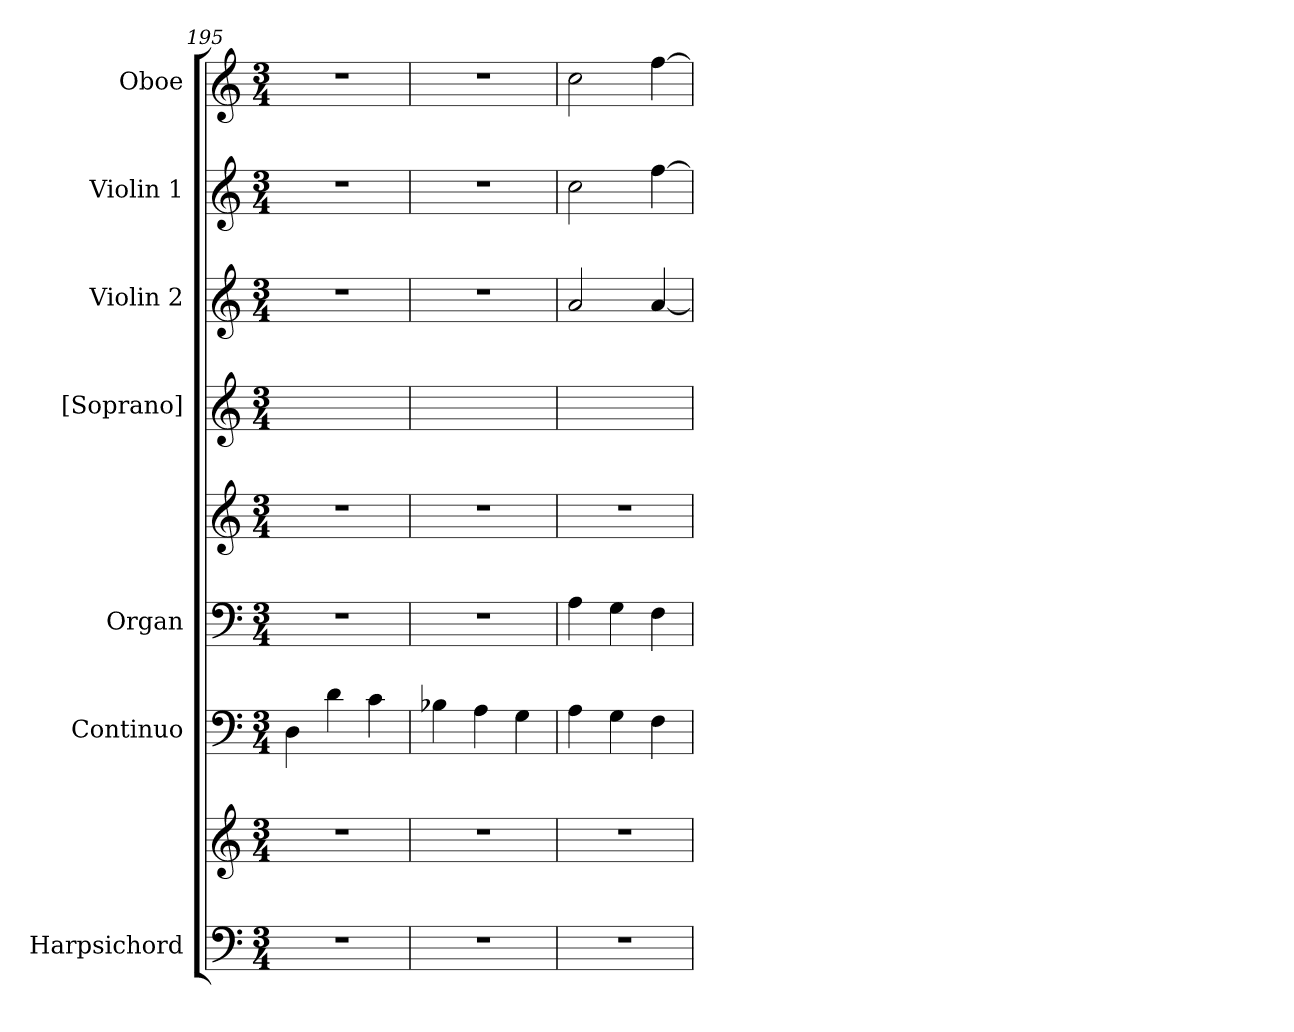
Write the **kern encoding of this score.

**kern	**kern	**kern	**kern	**kern	**kern	**kern	**kern	**kern
*part7	*part7	*part6	*part5	*part5	*part4	*part3	*part2	*part1
*staff9	*staff8	*staff7	*staff6	*staff5	*staff4	*staff3	*staff2	*staff1
*I"Harpsichord	*	*I"Continuo	*I"Organ	*	*I"[Soprano]	*I"Violin 2	*I"Violin 1	*I"Oboe
*	*	*I'Cont.	*I'Org.	*	*I'S.	*I'Vln. 2	*I'Vln. 1	*I'Ob.
*clefF4	*clefG2	*clefF4	*clefF4	*clefG2	*clefG2	*clefG2	*clefG2	*clefG2
*k[]	*k[]	*k[]	*k[]	*k[]	*k[]	*k[]	*k[]	*k[]
*C:	*C:	*C:	*C:	*C:	*C:	*C:	*C:	*C:
*M3/4	*M3/4	*M3/4	*M3/4	*M3/4	*M3/4	*M3/4	*M3/4	*M3/4
=195	=195	=195	=195	=195	=195	=195	=195	=195
!LO:N:vis=1	!LO:N:vis=1	!	!LO:N:vis=1	!LO:N:vis=1	!LO:N:vis=1	!LO:N:vis=1	!LO:N:vis=1	!LO:N:vis=1
2.r	2.r	4Di\	2.r	2.r	2.ryy	2.r	2.r	2.r
.	.	4di\	.	.	.	.	.	.
.	.	4ci\	.	.	.	.	.	.
=196	=196	=196	=196	=196	=196	=196	=196	=196
!LO:N:vis=1	!LO:N:vis=1	!	!LO:N:vis=1	!LO:N:vis=1	!LO:N:vis=1	!LO:N:vis=1	!LO:N:vis=1	!LO:N:vis=1
2.r	2.r	4B-Xi\	2.r	2.r	2.ryy	2.r	2.r	2.r
.	.	4Ai\	.	.	.	.	.	.
.	.	4Gi\	.	.	.	.	.	.
!!LO:PB:g=z
=197	=197	=197	=197	=197	=197	=197	=197	=197
!LO:N:vis=1	!LO:N:vis=1	!	!	!LO:N:vis=1	!LO:N:vis=1	!	!	!
2.r	2.r	4Ai\	4Ai\	2.r	2.ryy	2ai/	2cci\	2cci\
.	.	4Gi\	4Gi\	.	.	.	.	.
.	.	4Fi\	4Fi\	.	.	[4ai/	[4ffi\	[4ffi\
=	=	=	=	=	=	=	=	=
*-	*-	*-	*-	*-	*-	*-	*-	*-
